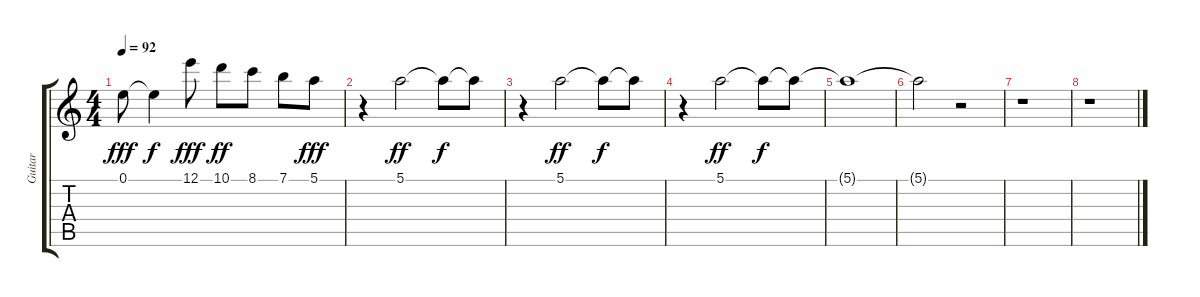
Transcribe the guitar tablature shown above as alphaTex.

\track ("Guitar" "Guitar") {instrument distortionguitar}
\staff {score tabs}
\tuning (E4 B3 G3 D3 A2 E2) {hide}
\ts (4 4)
\tempo 92
\clef g2
\ks c
0.1.8{dy fff} 0.1{t}.4{dy f} 12.1.8{dy fff} 10.1.8{dy ff} 8.1.8 7.1.8 5.1.8{dy fff} |
r.4 5.1.2{dy ff} 5.1{t}.8{dy f} 5.1{t}.8 |
r.4 5.1.2{dy ff} 5.1{t}.8{dy f} 5.1{t}.8 |
r.4 5.1.2{dy ff} 5.1{t}.8{dy f} 5.1{t}.8 |
5.1{t}.1 |
5.1{t}.2 r.2 |
r.1 |
r.1
